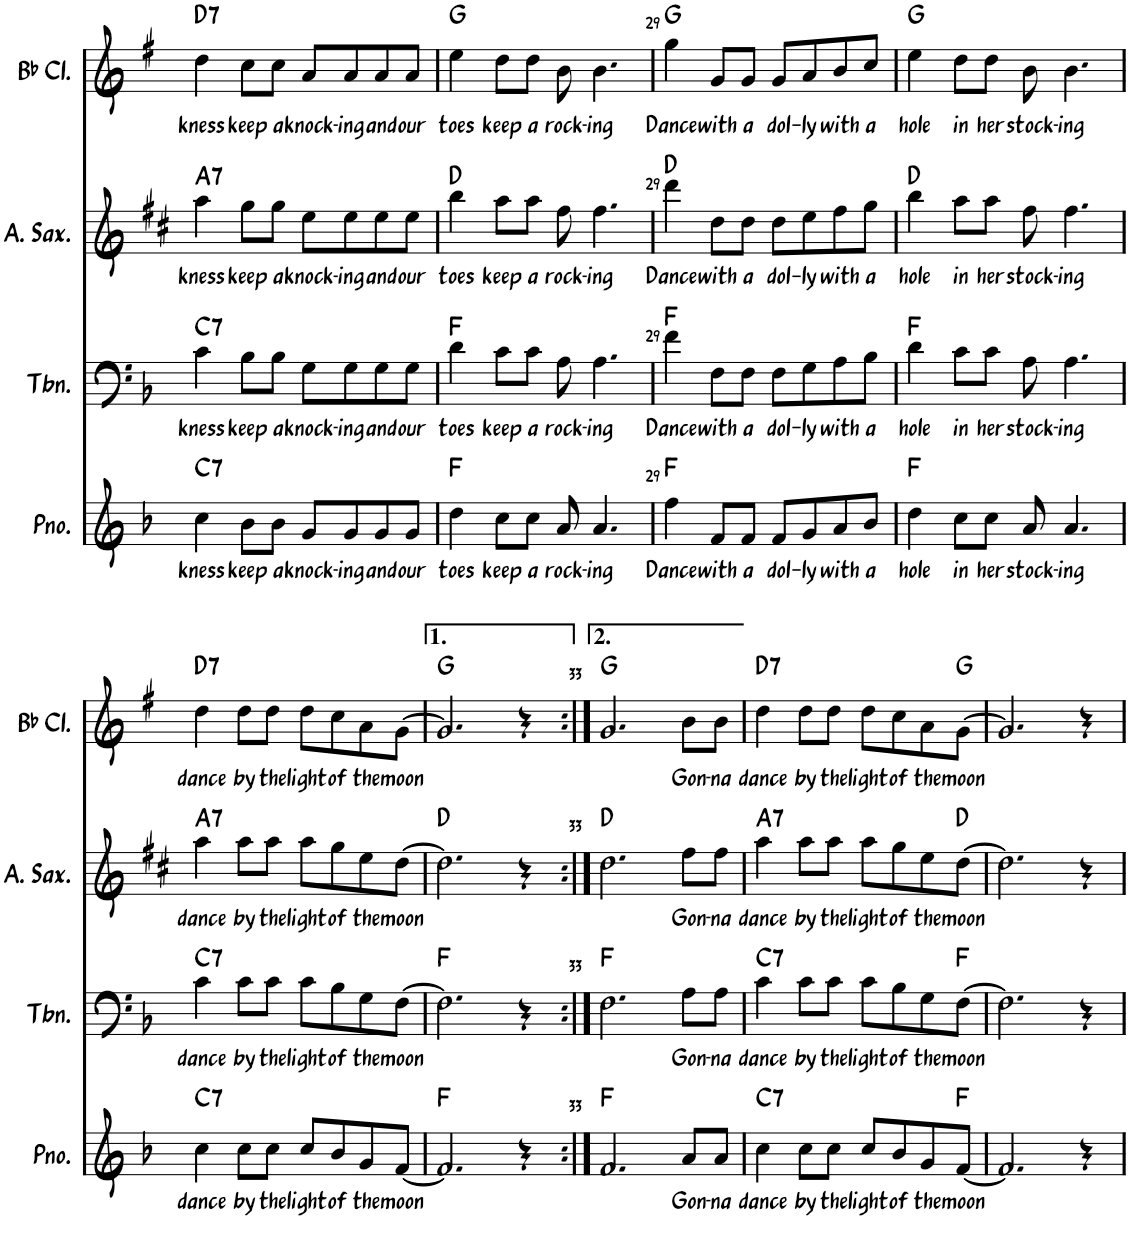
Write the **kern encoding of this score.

**kern	**text	**harte	**kern	**text	**harte	**kern	**text	**harte	**kern	**text	**harte
*part4	*part4	*part4	*part3	*part3	*part3	*part2	*part2	*part2	*part1	*part1	*part1
*staff4	*staff4	*	*staff3	*staff3	*	*staff2	*staff2	*	*staff1	*staff1	*
*I"钢琴	*	*	*I"长号	*	*	*I"中音萨克斯	*	*	*I"降B调单簧管	*	*
!!LO:PB:g=z
*clefG2	*	*	*clefF4	*	*	*clefG2	*	*	*clefG2	*	*
*	*	*	*	*	*	*Trd5c9	*	*	*Trd1c2	*	*
*k[b-]	*	*	*k[b-]	*	*	*k[f#c#]	*	*	*k[f#]	*	*
*M4/4	*	*	*M4/4	*	*	*M4/4	*	*	*M4/4	*	*
=27	=27	=27	=27	=27	=27	=27	=27	=27	=27	=27	=27
!	!LO:LY:b	!LO:H:kt=7	!	!LO:LY:b	!LO:H:kt=7	!	!LO:LY:b	!LO:H:kt=7	!	!LO:LY:b	!LO:H:kt=7
4cc\	kness	C:7	4c\	kness	C:7	4aa\	kness	A:7	4dd\	kness	D:7
!	!LO:LY:b	!	!	!LO:LY:b	!	!	!LO:LY:b	!	!	!LO:LY:b	!
8b-\L	keep	.	8B-\L	keep	.	8gg\L	keep	.	8cc\L	keep	.
!	!LO:LY:b	!	!	!LO:LY:b	!	!	!LO:LY:b	!	!	!LO:LY:b	!
8b-\J	a	.	8B-\J	a	.	8gg\J	a	.	8cc\J	a	.
!	!LO:LY:b	!	!	!LO:LY:b	!	!	!LO:LY:b	!	!	!LO:LY:b	!
8g/L	knock-	.	8G\L	knock-	.	8ee\L	knock-	.	8a/L	knock-	.
!	!LO:LY:b	!	!	!LO:LY:b	!	!	!LO:LY:b	!	!	!LO:LY:b	!
8g/	-ing	.	8G\	-ing	.	8ee\	-ing	.	8a/	-ing	.
!	!LO:LY:b	!	!	!LO:LY:b	!	!	!LO:LY:b	!	!	!LO:LY:b	!
8g/	and	.	8G\	and	.	8ee\	and	.	8a/	and	.
!	!LO:LY:b	!	!	!LO:LY:b	!	!	!LO:LY:b	!	!	!LO:LY:b	!
8g/J	our	.	8G\J	our	.	8ee\J	our	.	8a/J	our	.
=28	=28	=28	=28	=28	=28	=28	=28	=28	=28	=28	=28
!	!LO:LY:b	!	!	!LO:LY:b	!	!	!LO:LY:b	!	!	!LO:LY:b	!
4dd\	toes	F:maj	4d\	toes	F:maj	4bb\	toes	D:maj	4ee\	toes	G:maj
!	!LO:LY:b	!	!	!LO:LY:b	!	!	!LO:LY:b	!	!	!LO:LY:b	!
8cc\L	keep	.	8c\L	keep	.	8aa\L	keep	.	8dd\L	keep	.
!	!LO:LY:b	!	!	!LO:LY:b	!	!	!LO:LY:b	!	!	!LO:LY:b	!
8cc\J	a	.	8c\J	a	.	8aa\J	a	.	8dd\J	a	.
!	!LO:LY:b	!	!	!LO:LY:b	!	!	!LO:LY:b	!	!	!LO:LY:b	!
8a/	rock-	.	8A\	rock-	.	8ff#\	rock-	.	8b\	rock-	.
!	!LO:LY:b	!	!	!LO:LY:b	!	!	!LO:LY:b	!	!	!LO:LY:b	!
4.a/	-ing	.	4.A\	-ing	.	4.ff#\	-ing	.	4.b\	-ing	.
=29	=29	=29	=29	=29	=29	=29	=29	=29	=29	=29	=29
!	!LO:LY:b	!	!	!LO:LY:b	!	!	!LO:LY:b	!	!	!LO:LY:b	!
4ff\	Dance	F:maj	4f\	Dance	F:maj	4ddd\	Dance	D:maj	4gg\	Dance	G:maj
!	!LO:LY:b	!	!	!LO:LY:b	!	!	!LO:LY:b	!	!	!LO:LY:b	!
8f/L	with	.	8F\L	with	.	8dd\L	with	.	8g/L	with	.
!	!LO:LY:b	!	!	!LO:LY:b	!	!	!LO:LY:b	!	!	!LO:LY:b	!
8f/J	a	.	8F\J	a	.	8dd\J	a	.	8g/J	a	.
!	!LO:LY:b	!	!	!LO:LY:b	!	!	!LO:LY:b	!	!	!LO:LY:b	!
8f/L	dol-	.	8F\L	dol-	.	8dd\L	dol-	.	8g/L	dol-	.
!	!LO:LY:b	!	!	!LO:LY:b	!	!	!LO:LY:b	!	!	!LO:LY:b	!
8g/	-ly	.	8G\	-ly	.	8ee\	-ly	.	8a/	-ly	.
!	!LO:LY:b	!	!	!LO:LY:b	!	!	!LO:LY:b	!	!	!LO:LY:b	!
8a/	with	.	8A\	with	.	8ff#\	with	.	8b/	with	.
!	!LO:LY:b	!	!	!LO:LY:b	!	!	!LO:LY:b	!	!	!LO:LY:b	!
8b-/J	a	.	8B-\J	a	.	8gg\J	a	.	8cc/J	a	.
=30	=30	=30	=30	=30	=30	=30	=30	=30	=30	=30	=30
!	!LO:LY:b	!	!	!LO:LY:b	!	!	!LO:LY:b	!	!	!LO:LY:b	!
4dd\	hole	F:maj	4d\	hole	F:maj	4bb\	hole	D:maj	4ee\	hole	G:maj
!	!LO:LY:b	!	!	!LO:LY:b	!	!	!LO:LY:b	!	!	!LO:LY:b	!
8cc\L	in	.	8c\L	in	.	8aa\L	in	.	8dd\L	in	.
!	!LO:LY:b	!	!	!LO:LY:b	!	!	!LO:LY:b	!	!	!LO:LY:b	!
8cc\J	her	.	8c\J	her	.	8aa\J	her	.	8dd\J	her	.
!	!LO:LY:b	!	!	!LO:LY:b	!	!	!LO:LY:b	!	!	!LO:LY:b	!
8a/	stock-	.	8A\	stock-	.	8ff#\	stock-	.	8b\	stock-	.
!	!LO:LY:b	!	!	!LO:LY:b	!	!	!LO:LY:b	!	!	!LO:LY:b	!
4.a/	-ing	.	4.A\	-ing	.	4.ff#\	-ing	.	4.b\	-ing	.
!!LO:LB:g=z
=31	=31	=31	=31	=31	=31	=31	=31	=31	=31	=31	=31
!	!LO:LY:b	!LO:H:kt=7	!	!LO:LY:b	!LO:H:kt=7	!	!LO:LY:b	!LO:H:kt=7	!	!LO:LY:b	!LO:H:kt=7
4cc\	dance	C:7	4c\	dance	C:7	4aa\	dance	A:7	4dd\	dance	D:7
!	!LO:LY:b	!	!	!LO:LY:b	!	!	!LO:LY:b	!	!	!LO:LY:b	!
8cc\L	by	.	8c\L	by	.	8aa\L	by	.	8dd\L	by	.
!	!LO:LY:b	!	!	!LO:LY:b	!	!	!LO:LY:b	!	!	!LO:LY:b	!
8cc\J	the	.	8c\J	the	.	8aa\J	the	.	8dd\J	the	.
!	!LO:LY:b	!	!	!LO:LY:b	!	!	!LO:LY:b	!	!	!LO:LY:b	!
8cc/L	light	.	8c\L	light	.	8aa\L	light	.	8dd\L	light	.
!	!LO:LY:b	!	!	!LO:LY:b	!	!	!LO:LY:b	!	!	!LO:LY:b	!
8b-/	of	.	8B-\	of	.	8gg\	of	.	8cc\	of	.
!	!LO:LY:b	!	!	!LO:LY:b	!	!	!LO:LY:b	!	!	!LO:LY:b	!
8g/	the	.	8G\	the	.	8ee\	the	.	8a\	the	.
!	!LO:LY:b	!	!	!LO:LY:b	!	!	!LO:LY:b	!	!	!LO:LY:b	!
[8f/J	moon	.	[8F\J	moon	.	[8dd\J	moon	.	[8g\J	moon	.
=32	=32	=32	=32	=32	=32	=32	=32	=32	=32	=32	=32
2.f/]	.	F:maj	2.F\]	.	F:maj	2.dd\]	.	D:maj	2.g/]	.	G:maj
4r	.	.	4r	.	.	4r	.	.	4r	.	.
=33:|!	=33:|!	=33:|!	=33:|!	=33:|!	=33:|!	=33:|!	=33:|!	=33:|!	=33:|!	=33:|!	=33:|!
2.f/	.	F:maj	2.F\	.	F:maj	2.dd\	.	D:maj	2.g/	.	G:maj
!	!LO:LY:b	!	!	!LO:LY:b	!	!	!LO:LY:b	!	!	!LO:LY:b	!
8a/L	Gon-	.	8A\L	Gon-	.	8ff#\L	Gon-	.	8b\L	Gon-	.
!	!LO:LY:b	!	!	!LO:LY:b	!	!	!LO:LY:b	!	!	!LO:LY:b	!
8a/J	-na	.	8A\J	-na	.	8ff#\J	-na	.	8b\J	-na	.
=34	=34	=34	=34	=34	=34	=34	=34	=34	=34	=34	=34
!	!LO:LY:b	!LO:H:kt=7	!	!LO:LY:b	!LO:H:kt=7	!	!LO:LY:b	!LO:H:kt=7	!	!LO:LY:b	!LO:H:kt=7
4cc\	dance	C:7	4c\	dance	C:7	4aa\	dance	A:7	4dd\	dance	D:7
!	!LO:LY:b	!	!	!LO:LY:b	!	!	!LO:LY:b	!	!	!LO:LY:b	!
8cc\L	by	.	8c\L	by	.	8aa\L	by	.	8dd\L	by	.
!	!LO:LY:b	!	!	!LO:LY:b	!	!	!LO:LY:b	!	!	!LO:LY:b	!
8cc\J	the	.	8c\J	the	.	8aa\J	the	.	8dd\J	the	.
!	!LO:LY:b	!	!	!LO:LY:b	!	!	!LO:LY:b	!	!	!LO:LY:b	!
8cc/L	light	.	8c\L	light	.	8aa\L	light	.	8dd\L	light	.
!	!LO:LY:b	!	!	!LO:LY:b	!	!	!LO:LY:b	!	!	!LO:LY:b	!
8b-/	of	.	8B-\	of	.	8gg\	of	.	8cc\	of	.
!	!LO:LY:b	!	!	!LO:LY:b	!	!	!LO:LY:b	!	!	!LO:LY:b	!
8g/	the	.	8G\	the	.	8ee\	the	.	8a\	the	.
!	!LO:LY:b	!	!	!LO:LY:b	!	!	!LO:LY:b	!	!	!LO:LY:b	!
[8f/J	moon	F:maj	[8F\J	moon	F:maj	[8dd\J	moon	D:maj	[8g\J	moon	G:maj
=35	=35	=35	=35	=35	=35	=35	=35	=35	=35	=35	=35
2.f/]	.	.	2.F\]	.	.	2.dd\]	.	.	2.g/]	.	.
4r	.	.	4r	.	.	4r	.	.	4r	.	.
=	=	=	=	=	=	=	=	=	=	=	=
*-	*-	*-	*-	*-	*-	*-	*-	*-	*-	*-	*-
